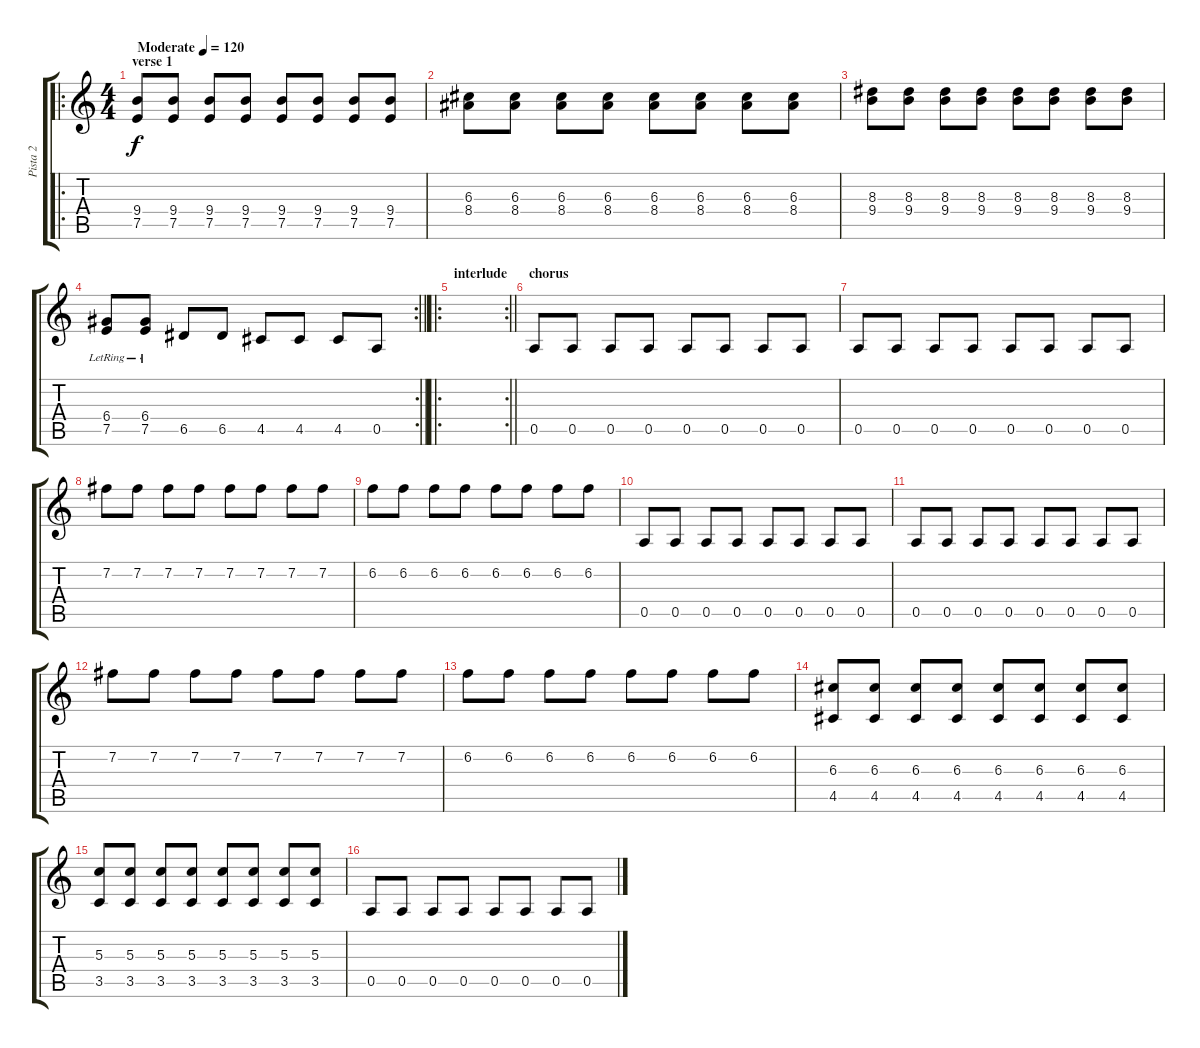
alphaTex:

\track ("Pista 2" "Pista 2") {instrument electricguitarclean}
\staff {score tabs}
\tuning (E4 B3 G3 D3 A2 E2) {hide}
\ro
\ts (4 4)
\section ("" "verse 1")
\tempo (120 "Moderate")
\clef g2
\ks c
(9.4 7.5).8{dy f instrument electricguitarclean} (9.4 7.5).8 (9.4 7.5).8 (9.4 7.5).8 (9.4 7.5).8 (9.4 7.5).8 (9.4 7.5).8 (9.4 7.5).8 |
(6.3 8.4).8 (6.3 8.4).8 (6.3 8.4).8 (6.3 8.4).8 (6.3 8.4).8 (6.3 8.4).8 (6.3 8.4).8 (6.3 8.4).8 |
(8.3 9.4).8 (8.3 9.4).8 (8.3 9.4).8 (8.3 9.4).8 (8.3 9.4).8 (8.3 9.4).8 (8.3 9.4).8 (8.3 9.4).8 |
\rc 2
\barLineRight lightlight
(6.4{lr} 7.5{lr}).8 (6.4{lr} 7.5{lr}).8 6.5.8 6.5.8 4.5.8 4.5.8 4.5.8 0.5.8 |
\ro
\rc 2
\section ("" "interlude")
\barLineRight lightlight
|
\section ("" "chorus")
0.5.8 0.5.8 0.5.8 0.5.8 0.5.8 0.5.8 0.5.8 0.5.8 |
0.5.8 0.5.8 0.5.8 0.5.8 0.5.8 0.5.8 0.5.8 0.5.8 |
7.2.8 7.2.8 7.2.8 7.2.8 7.2.8 7.2.8 7.2.8 7.2.8 |
6.2.8 6.2.8 6.2.8 6.2.8 6.2.8 6.2.8 6.2.8 6.2.8 |
0.5.8 0.5.8 0.5.8 0.5.8 0.5.8 0.5.8 0.5.8 0.5.8 |
0.5.8 0.5.8 0.5.8 0.5.8 0.5.8 0.5.8 0.5.8 0.5.8 |
7.2.8 7.2.8 7.2.8 7.2.8 7.2.8 7.2.8 7.2.8 7.2.8 |
6.2.8 6.2.8 6.2.8 6.2.8 6.2.8 6.2.8 6.2.8 6.2.8 |
(6.3 4.5).8 (6.3 4.5).8 (6.3 4.5).8 (6.3 4.5).8 (6.3 4.5).8 (6.3 4.5).8 (6.3 4.5).8 (6.3 4.5).8 |
(5.3 3.5).8 (5.3 3.5).8 (5.3 3.5).8 (5.3 3.5).8 (5.3 3.5).8 (5.3 3.5).8 (5.3 3.5).8 (5.3 3.5).8 |
0.5.8 0.5.8 0.5.8 0.5.8 0.5.8 0.5.8 0.5.8 0.5.8
